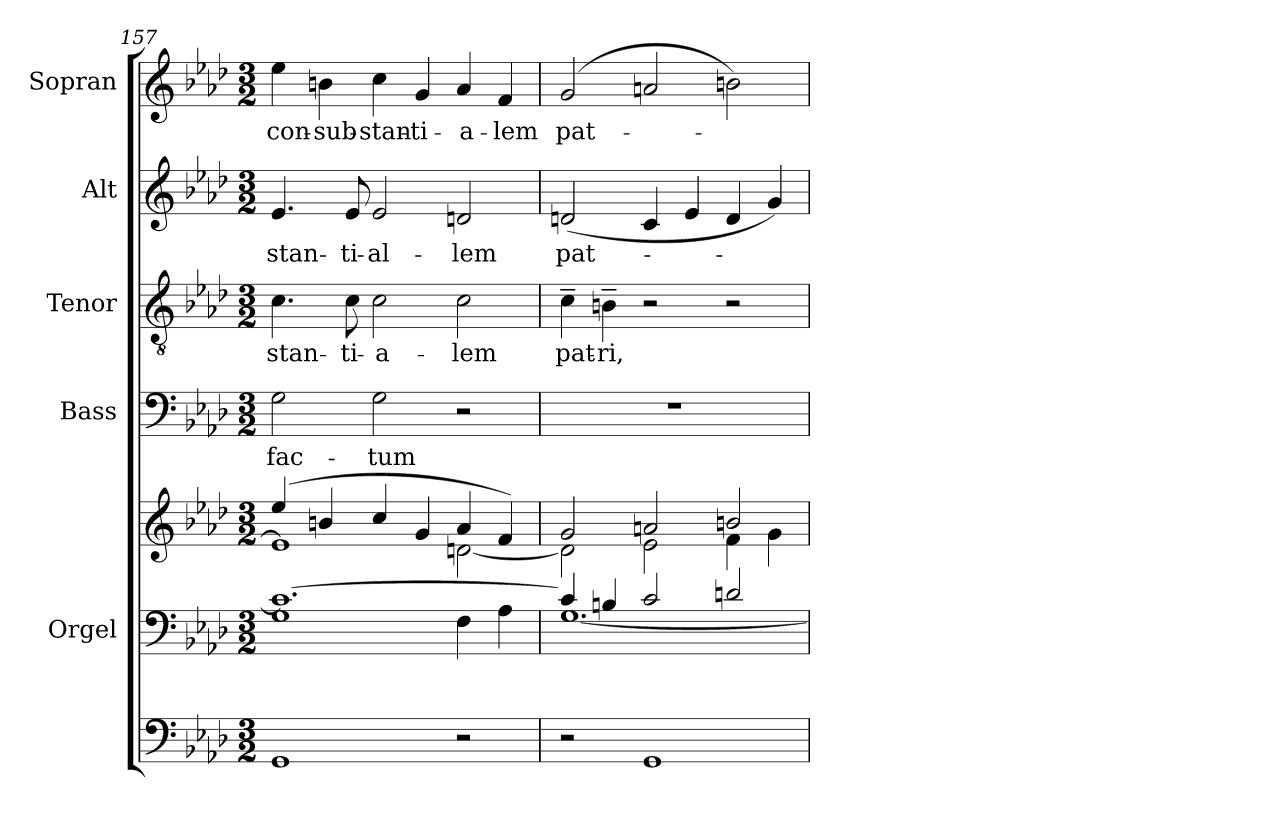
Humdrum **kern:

**kern	**kern	**kern	**kern	**text	**kern	**text	**kern	**text	**kern	**text
*part6	*part5	*part5	*part4	*part4	*part3	*part3	*part2	*part2	*part1	*part1
*staff7	*staff6	*staff5	*staff4	*staff4	*staff3	*staff3	*staff2	*staff2	*staff1	*staff1
*	*I"Orgel	*	*I"Bass	*	*I"Tenor	*	*I"Alt	*	*I"Sopran	*
*	*I'Org.	*	*I'B	*	*I'T	*	*I'A	*	*I'S	*
*clefF4	*clefF4	*clefG2	*clefF4	*	*clefGv2	*	*clefG2	*	*clefG2	*
*ITrd7c12	*	*	*	*	*	*	*	*	*	*
*k[b-e-a-d-]	*k[b-e-a-d-]	*k[b-e-a-d-]	*k[b-e-a-d-]	*	*k[b-e-a-d-]	*	*k[b-e-a-d-]	*	*k[b-e-a-d-]	*
*A-:	*A-:	*A-:	*A-:	*	*A-:	*	*A-:	*	*A-:	*
*M3/2	*M3/2	*M3/2	*M3/2	*	*M3/2	*	*M3/2	*	*M3/2	*
=157	=157	=157	=157	=157	=157	=157	=157	=157	=157	=157
*	*^	*^	*	*	*	*	*	*	*	*
!	!	!	!	!	!	!LO:LY:b	!	!LO:LY:b	!	!LO:LY:b	!	!LO:LY:b
1GGG	1.c_	1G	(4ee-/	1e-]	2G\	fac-	4.c\	-stan-	4.e-/	-stan-	4ee-\	con-
!	!	!	!	!	!	!	!	!	!	!	!	!LO:LY:b
.	.	.	4bn/	.	.	.	.	.	.	.	4bn\	-sub-
!	!	!	!	!	!	!	!	!LO:LY:b	!	!LO:LY:b	!	!
.	.	.	.	.	.	.	8c\	-ti-	8e-/	-ti-	.	.
!	!	!	!	!	!	!LO:LY:b	!	!LO:LY:b	!	!LO:LY:b	!	!LO:LY:b
.	.	.	4cc/	.	2G\	-tum	2c\	-a-	2e-/	-al-	4cc\	-stan-
!	!	!	!	!	!	!	!	!	!	!	!	!LO:LY:b
.	.	.	4g/	.	.	.	.	.	.	.	4g/	-ti-
!	!	!	!	!	!	!	!	!LO:LY:b	!	!LO:LY:b	!	!LO:LY:b
2r	.	4F\	4a-/	[<2dn\	2r	.	2c\	-lem	2dn/	-lem	4a-/	-a-
!	!	!	!	!	!	!	!	!	!	!	!	!LO:LY:b
.	.	4A-\	4f/)	.	.	.	.	.	.	.	4f/	-lem
=158	=158	=158	=158	=158	=158	=158	=158	=158	=158	=158	=158	=158
!	!	!	!	!	!	!	!	!LO:LY:b	!	!LO:LY:b	!	!LO:LY:b
2r	4c/]	[<1.G	2g/	2d\]	1.r	.	4c~>\	pat-	(<2dn/	pat-	(<2g/	pat-
!	!	!	!	!	!	!	!	!LO:LY:b	!	!	!	!
.	4Bn/	.	.	.	.	.	4Bn~>\	-ri,	.	.	.	.
1GGG	2c/	.	2an/	2e-\	.	.	2r	.	4c/	.	2an/	.
.	.	.	.	.	.	.	.	.	4e-/	.	.	.
.	2dn/	.	2bn/	4f\	.	.	2r	.	4d/	.	2bn\)	.
.	.	.	.	4g\	.	.	.	.	4g/)	.	.	.
*	*v	*v	*	*	*	*	*	*	*	*	*	*
*	*	*v	*v	*	*	*	*	*	*	*	*
=	=	=	=	=	=	=	=	=	=	=
*-	*-	*-	*-	*-	*-	*-	*-	*-	*-	*-
